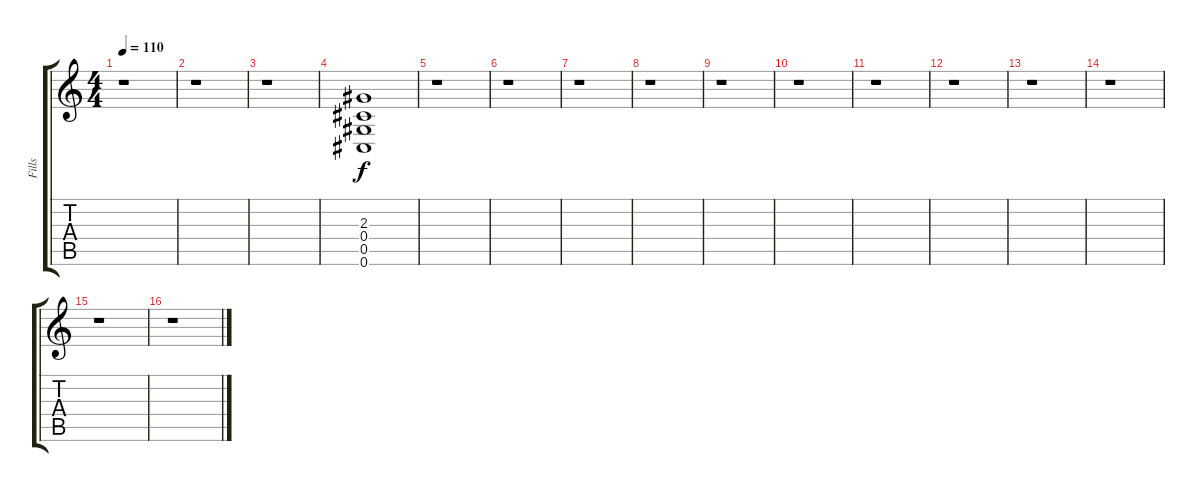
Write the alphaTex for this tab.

\track ("Fills" "Fills") {instrument distortionguitar}
\staff {score tabs}
\tuning (Eb4 Bb3 Gb3 Db3 Ab2 Db2) {hide}
\ts (4 4)
\tempo 110
\clef g2
\ks c
r.1{dy f} |
r.1 |
r.1 |
(2.3 0.4 0.5 0.6).1 |
r.1 |
r.1 |
r.1 |
r.1 |
r.1 |
r.1 |
r.1 |
r.1 |
r.1 |
r.1 |
r.1 |
r.1
